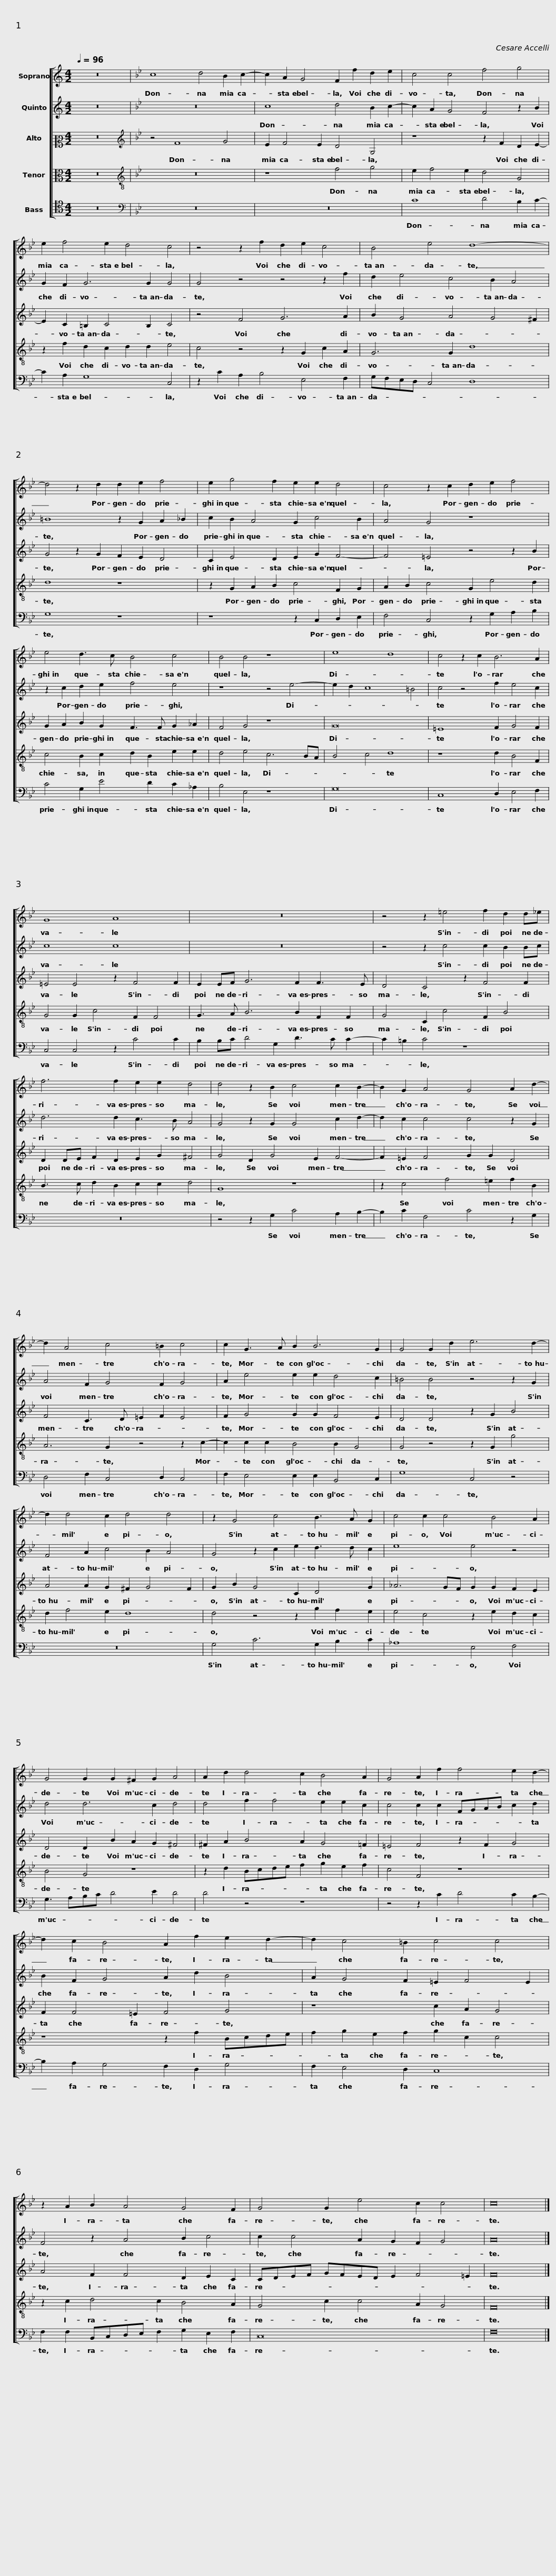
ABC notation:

X:1
%%score [ 1 2 3 4 5 ]
L:1/8
Q:1/4=96
M:4/2
I:linebreak $
K:C
V:1 treble
V:2 treble
V:3 alto2
V:4 alto
V:5 tenor
V:1
 z16 |[K:Bb] c8 d4 B2 c2- | c2 A2 G4 F2 f2 d2 e2 | c4 c4 f4 g4 |$ e2 f4 e2 d4 c4 | %5
 z4 z2 f2 d2 e2 c4 | B4 e4 d8- |$ d4 z2 d2 d2 e2 f4 | e2 g4 f2 e2 e2 d4 |$ c4 z2 c2 d2 e2 f4 |$ %10
 e4 d3 c B4 c4 | B4 B4 z8 | e8 d8 |$ c4 z2 c2 B6 A2 | G8 A8 | %15
 z16 |$ z4 z2 =e4 f2 d2 d_e | f6 f2 e2 e2 d4 | d4 z2 B2 c4 c2 B2- |$ B2 G2 A4 G4 A2 d2- | %20
 d2 A4 c4 =B2 c4 | c2 G3 A B2 B6 G2 |$ G4 G2 d2 e6 d2- | d2 d4 c2 d4 d4 | z2 G4 c4 B3 A G2 |$ %25
 c4 c2 c4 B4 A2 | G4 G2 G2 ^F2 G2 A4 | A2 d2 d4 c2 B4 A2 |$ G4 A2 f2 f4 e2 d2- | d2 c2 B4 A2 f2 e2 d2- | %30
 d2 c4 =B2 c4 c4 |$ z2 A2 B2 A4 G4 F2 | G4 G2 e4 c2 c4 | c16 |] %34
V:2
 z16 |[K:Bb] z16 | c8 d4 B2 c2- | c2 A2 G4 F4 z2 B2 |$ G2 F2 G6 G2 G4 | %5
 G4 z4 z4 z2 f2 | d2 e4 c4 B2 A4 |$ =B8 z2 G2 A2 _B2 | c2 B2 A4 G2 c4 B2 |$ A4 G4 z8 |$ %10
 z2 c2 d2 e2 f4 e4 | z8 z4 e4- | e2 d2 c8 =B4 |$ c4 z4 f2 e4 c2 | c8 c8 | %15
 z16 |$ z4 z2 c4 c2 B2 Bc | d6 d2 c3 B A4 | G4 z2 G2 G4 c2 d2- |$ d2 c2 c4 c4 z2 G2 | %20
 A4 F2 G4 F2 G4 | A2 e4 e2 e2 d4 c2 |$ =B4 B4 z4 z2 G2 | F4 A2 c4 B2 A4 | G4 z2 c2 e2 d3 d c2 |$ %25
 e8 e4 z4 | d4 d6 c2 d4 | d4 f2 f4 e2 e2 c2 |$ c4 c2 c2 FGAB c2 d2 | B2 F2 G4 A2 d2 B4 | %30
 A2 G4 F2 =E2 F4 E2 |$ F4 z2 A4 B2 c4 | c2 c4 A2 G2 F2 G4 | A16 |] %34
V:3
 z16 |[K:Bb][K:treble] z4 F8 G4 | E2 F4 E2 D4 G,4 | z8 z2 F2 D2 E2- |$ E2 C2 =B,2 C4 B,2 C4 | %5
 z4 F4 G6 A2 | B2 G4 A4 G4 ^F2 |$ G4 z2 G2 F2 E2 D4 | C2 E4 D2 E2 G2 F4- |$ F4 =E4 z4 z2 B2 |$ %10
 G2 A2 B2 G2 F3 F G2 _A2 | F4 G4 z8 | G16 |$ =E8 F2 G4 F2 | =E4 E4 z2 F4 F2 | %15
 E2 EF G6 F2 F3 E |$ D4 C4 z2 F4 F2 | D2 DE F2 D2 E2 G2 ^F4 | G4 D2 G4 E2 F4- |$ F2 =E2 F4 G2 G2 D4 | %20
 F4 C3 D =E2 F2 E4 | F2 G4 G2 G2 F4 E2 |$ D4 D4 z2 G2 B4 | A4 A2 G2 ^F2 G4 F2 | G2 B2 G4 C2 D4 G2 |$ %25
 _A6 GF G2 G2 F2 E2 | D4 D2 B2 A2 G2 ^F4 | ^F2 A2 B4 A2 G4 =F2 |$ =E4 F4 z2 F2 G4 | F2 F4 =E2 F4 G4 | %30
 z8 c2 A2 G4 |$ A4 F2 F4 D2 E2 C2 | CDEF GFED E2 F4 =E2 | F16 |] %34
V:4
 z16 |[K:Bb][K:treble-8] z16 | z8 f4 g4 | e2 f4 e2 d4 G4 |$ z2 f2 d2 c2 d2 d2 e4 | %5
 c4 z4 z2 G2 c2 A2 | G6 G2 d8 |$ d8 z8 | z2 G2 A2 B2 c4 F2 G2 |$ A2 B2 c4 G2 e4 d2 |$ %10
 c4 B2 c2 d2 B2 e2 e2 | d4 e4 c6 BA | B4 c4 d8 |$ z8 d2 B4 F2 | G4 G2 c4 F2 F4 | %15
 G3 A B6 B2 F2 F2 |$ G4 C2 c4 F2 B4 | B3 c d2 B2 c2 c2 d4 | G8 z8 |$ z2 c4 f4 =e2 f2 B2 | %20
 A6 G2 z4 z2 c2- | c2 c2 c2 B4 B2 G4 |$ G4 z4 z2 G2 g4 | d2 f4 e2 d8 | d4 z4 z2 g2 f2 e2 |$ %25
 e4 c4 z2 e2 d2 c2 | B4 G4 z8 | z2 d2 Bcde f2 g2 e2 f2 |$ c4 F4 z8 | z8 z2 f2 Bcde | %30
 f2 g2 e2 f2 g2 c2 c4 |$ z2 c2 d4 c2 B4 A2 | G4 c2 c4 A2 G4 | F16 |] %34
V:5
 z16 |[K:Bb][K:bass] z16 | z16 | C8 D4 B,2 C2- |$ C2 A,2 G,8 C,4 | %5
 z2 C2 A,2 B,4 E,4 F,2 | G,F,E,D, C,4 D,8 |$ G,8 z8 | z8 z2 C,2 D,2 E,2 |$ F,4 C,4 z2 G,2 A,2 B,2 |$ %10
 C4 G,2 E4 D2 C2 _A,2 | B,4 E,4 z8 | G,16 |$ C,8 D,2 E,4 F,2 | C,4 C,4 z2 C4 C2 | %15
 B,2 B,C D4 G,2 D3 C C2- |$ C2 =B,2 C4 z8 | z16 | z4 z2 G,2 C4 A,2 B,2- |$ B,2 C2 F,4 C4 z2 G,2 | %20
 D,4 F,2 C,4 D,2 C,4 | F,2 E,4 E,2 E,2 B,,4 C,2 |$ G,8 C,4 z4 | z16 | G,4 C6 G,2 B,2 C2 |$ %25
 _A,8 E,4 F,4 | G,3 A,B,C D4 E2 D4 | D4 z4 z8 |$ z4 z2 C2 D4 C2 B,2- | B,2 A,2 G,4 F,2 D,2 G,4 | %30
 F,2 E,4 D,2 C,8 |$ F,2 F,2 B,,C,D,E, F,2 G,2 E,2 F,2 | C,16 | F,16 |] %34
